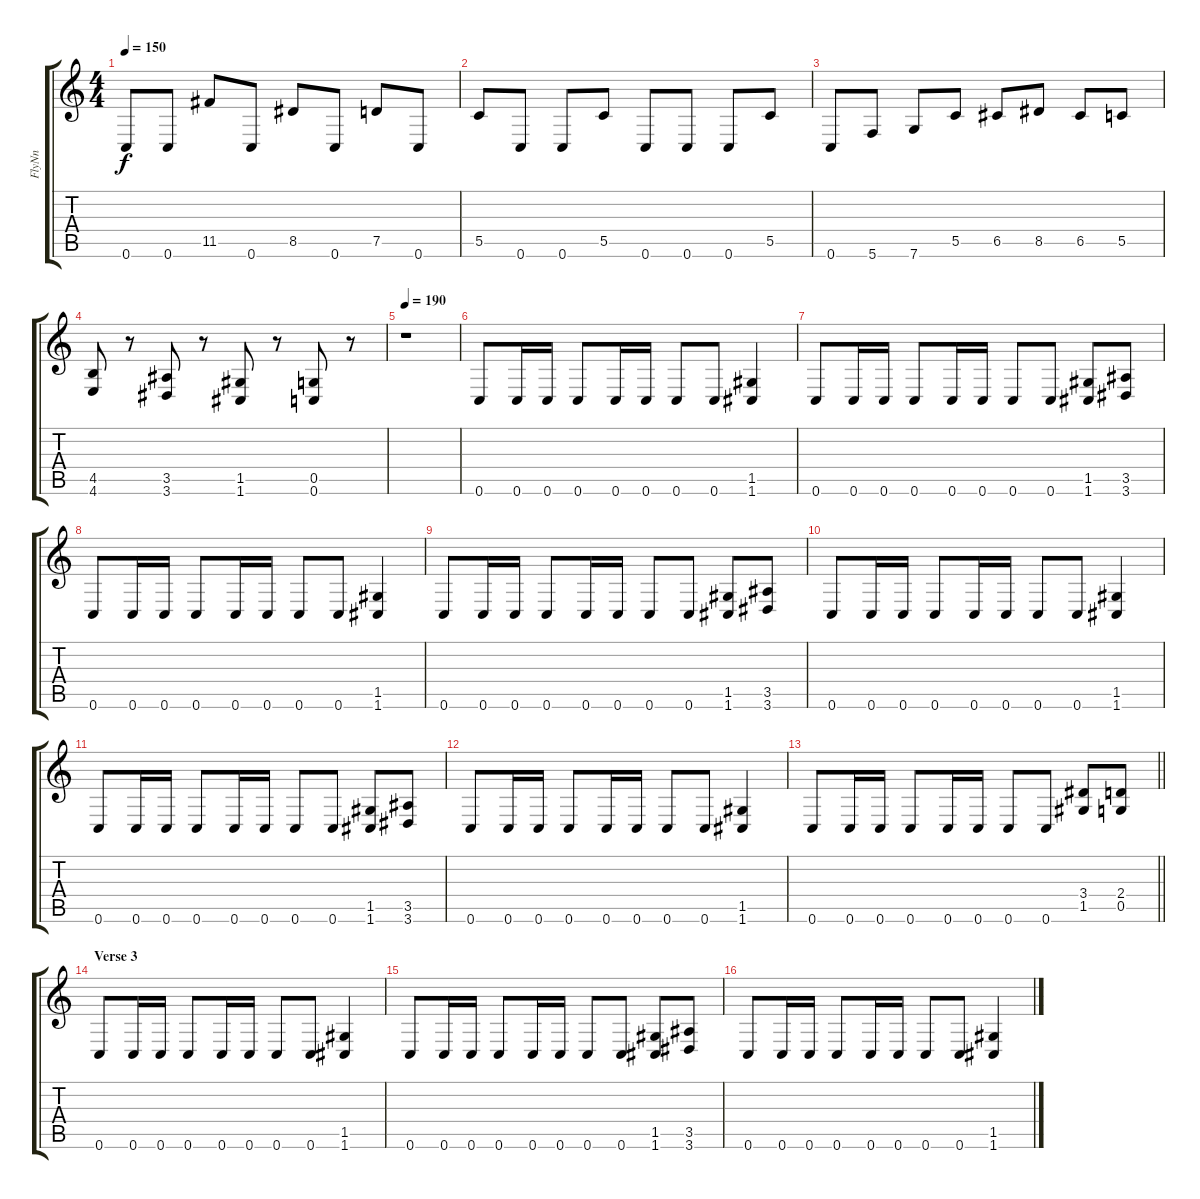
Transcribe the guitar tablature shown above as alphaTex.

\track ("FlyNn" "FlyNn") {instrument distortionguitar}
\staff {score tabs}
\tuning (D4 A3 F3 C3 G2 C2) {hide}
\ts (4 4)
\tempo 150
\clef g2
\ks c
0.6.8{dy f} 0.6.8 11.5.8 0.6.8 8.5.8 0.6.8 7.5.8 0.6.8 |
5.5.8 0.6.8 0.6.8 5.5.8 0.6.8 0.6.8 0.6.8 5.5.8 |
0.6.8 5.6.8 7.6.8 5.5.8 6.5.8 8.5.8 6.5.8 5.5.8 |
(4.5 4.6).8 r.8 (3.5 3.6).8 r.8 (1.5 1.6).8 r.8 (0.5 0.6).8 r.8 |
\tempo 190
r.1 |
0.6.8 0.6.16 0.6.16 0.6.8 0.6.16 0.6.16 0.6.8 0.6.8 (1.5 1.6).4 |
0.6.8 0.6.16 0.6.16 0.6.8 0.6.16 0.6.16 0.6.8 0.6.8 (1.5 1.6).8 (3.5 3.6).8 |
0.6.8 0.6.16 0.6.16 0.6.8 0.6.16 0.6.16 0.6.8 0.6.8 (1.5 1.6).4 |
0.6.8 0.6.16 0.6.16 0.6.8 0.6.16 0.6.16 0.6.8 0.6.8 (1.5 1.6).8 (3.5 3.6).8 |
0.6.8 0.6.16 0.6.16 0.6.8 0.6.16 0.6.16 0.6.8 0.6.8 (1.5 1.6).4 |
0.6.8 0.6.16 0.6.16 0.6.8 0.6.16 0.6.16 0.6.8 0.6.8 (1.5 1.6).8 (3.5 3.6).8 |
0.6.8 0.6.16 0.6.16 0.6.8 0.6.16 0.6.16 0.6.8 0.6.8 (1.5 1.6).4 |
\barLineRight lightlight
0.6.8 0.6.16 0.6.16 0.6.8 0.6.16 0.6.16 0.6.8 0.6.8 (3.4 1.5).8 (2.4 0.5).8 |
\section ("" "Verse 3")
0.6.8 0.6.16 0.6.16 0.6.8 0.6.16 0.6.16 0.6.8 0.6.8 (1.5 1.6).4 |
0.6.8 0.6.16 0.6.16 0.6.8 0.6.16 0.6.16 0.6.8 0.6.8 (1.5 1.6).8 (3.5 3.6).8 |
0.6.8 0.6.16 0.6.16 0.6.8 0.6.16 0.6.16 0.6.8 0.6.8 (1.5 1.6).4
